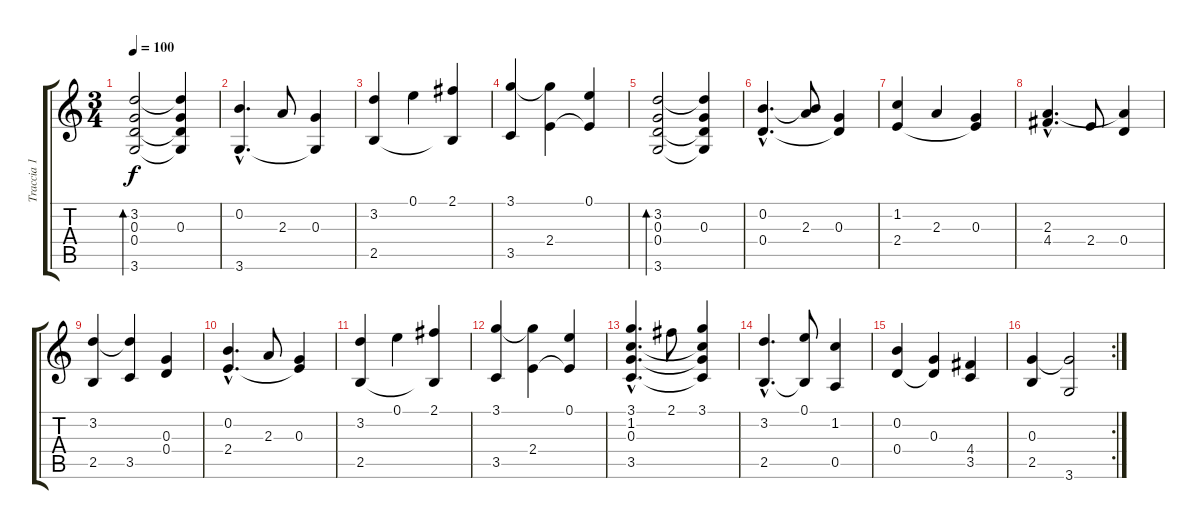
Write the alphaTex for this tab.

\track ("Traccia 1" "Traccia 1") {instrument acousticguitarsteel}
\staff {score tabs}
\tuning (E4 B3 G3 D3 A2 E2) {hide}
\ts (3 4)
\tempo 100
\clef g2
\ks c
(3.2 0.3 0.4 3.6).2{bd 60 dy f instrument acousticguitarsteel} (3.2{t} 0.3 0.4{t} 3.6{t}).4 |
(0.2{hac} 3.6{hac}).4{d} 2.3.8 (0.3 3.6{t}).4 |
(3.2 2.5).4 0.1.4 (2.1 2.5{t}).4 |
(3.1 3.5).4 (3.1{t} 2.4).4 (0.1 2.4{t}).4 |
(3.2 0.3 0.4 3.6).2{bd 60} (3.2{t} 0.3 0.4{t} 3.6{t}).4 |
(0.2{hac} 0.4{hac}).4{d} (0.2{t} 2.3).8 (0.3 0.4{t}).4 |
(1.2 2.4).4 2.3.4 (0.3 2.4{t}).4 |
(2.3{hac} 4.4{hac}).4{d} 2.4.8 (2.3{t} 0.4).4 |
(3.2 2.5).4 (3.2{t} 3.5).4 (0.3 0.4).4 |
(0.2{hac} 2.4{hac}).4{d} 2.3.8 (0.3 2.4{t}).4 |
(3.2 2.5).4 0.1.4 (2.1 2.5{t}).4 |
(3.1 3.5).4 (3.1{t} 2.4).4 (0.1 2.4{t}).4 |
(3.1{hac} 1.2{hac} 0.3{hac} 3.5{hac}).4{d} 2.1.8 (3.1 1.2{t} 0.3{t} 3.5{t}).4 |
(3.2{hac} 2.5{hac}).4{d} (0.1 2.5{t}).8 (1.2 0.5).4 |
(0.2 0.4).4 (0.3 0.4{t}).4 (4.4 3.5).4 |
\rc 2
(0.3 2.5).4 (0.3{t} 3.6).2
